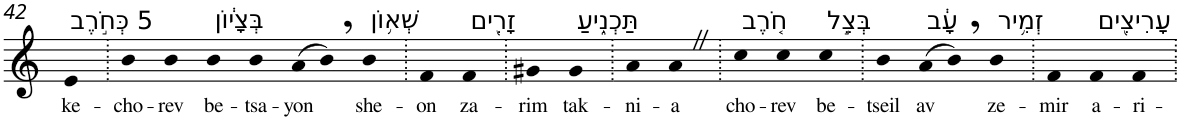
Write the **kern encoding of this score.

**kern	**text
*part1	*part1
*staff1	*staff1
*I"Piano	*
*I'Pno	*
!!LO:PB:g=z
*clefG2	*
*k[]	*
=42	=42
!LO:TX:a:t=5 כְּחֹ֣רֶב	!
!	!LO:LY:b
4e	ke-
=43.	=43.
!	!LO:LY:b
4b	-cho-
!	!LO:LY:b
4b	-rev
!LO:TX:a:t=בְּצָי֔וֹן	!
!	!LO:LY:b
4b	be-
!	!LO:LY:b
4b	-tsa-
!	!LO:LY:b
(8a	-yon
8b,)	.
!LO:TX:a:t=שְׁא֥וֹן	!
!	!LO:LY:b
4b	she-
=44.	=44.
!	!LO:LY:b
4f	-on
!LO:TX:a:t=זָרִ֖ים	!
!	!LO:LY:b
4f	za-
=45.	=45.
!	!LO:LY:b
4g#X	-rim
!LO:TX:a:t=תַּכְנִ֑יעַ	!
!	!LO:LY:b
4g#	tak-
=46.	=46.
!	!LO:LY:b
4a	-ni-
!	!LO:LY:b
4aZ	-a
=47.	=47.
!LO:TX:a:t=חֹ֚רֶב	!
!	!LO:LY:b
4cc	cho-
!	!LO:LY:b
4cc	-rev
!LO:TX:a:t=בְּצֵ֣ל	!
!	!LO:LY:b
4cc	be-
=48.	=48.
!	!LO:LY:b
4b	-tseil
!LO:TX:a:t=עָ֔ב	!
!	!LO:LY:b
(8a	av
8b,)	.
!LO:TX:a:t=זְמִ֥יר	!
!	!LO:LY:b
4b	ze-
=49.	=49.
!	!LO:LY:b
4f	-mir
!LO:TX:a:t=עָרִיצִ֖ים	!
!	!LO:LY:b
4f	a-
!	!LO:LY:b
4f	-ri-
=.	=.
*-	*-
